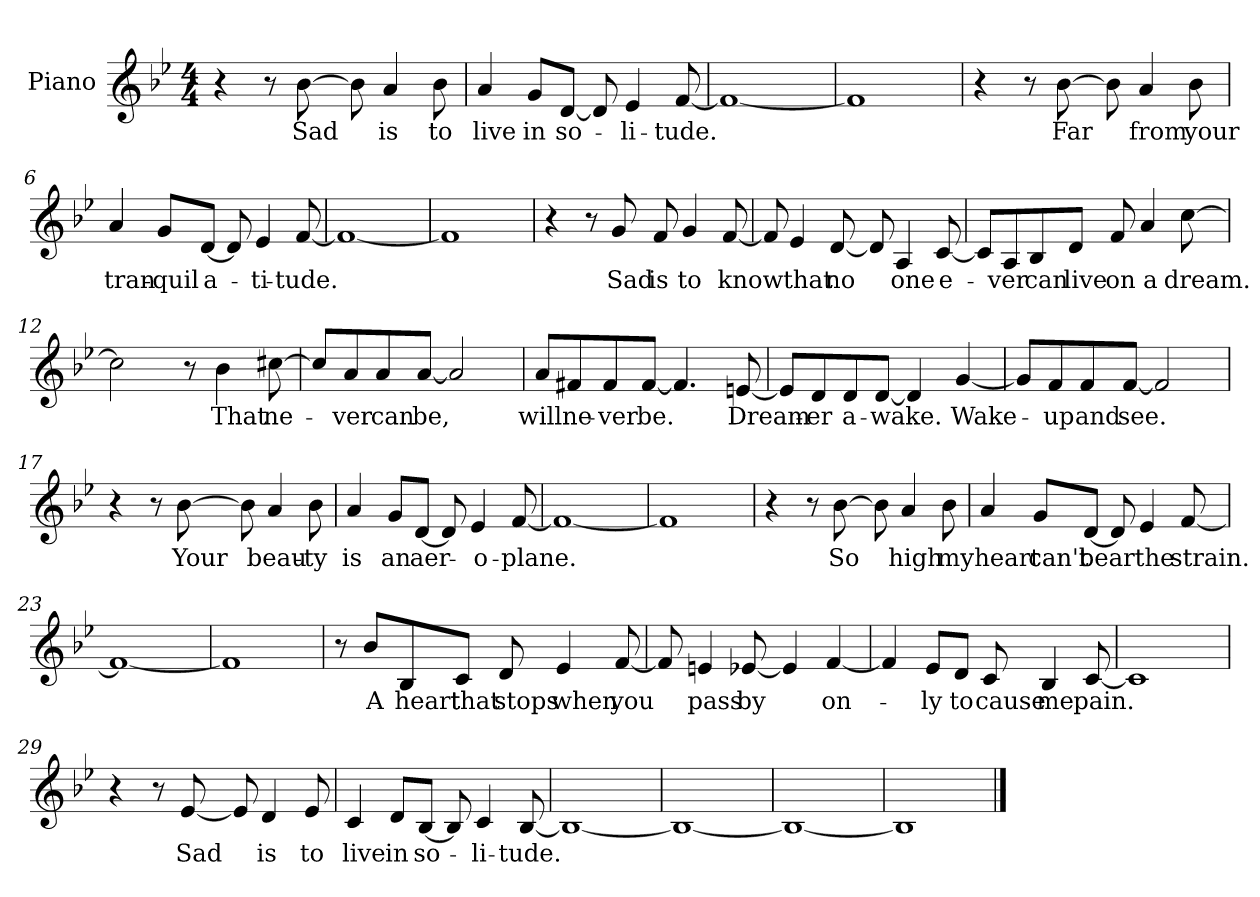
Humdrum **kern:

**kern	**text
*part1	*part1
*staff1	*staff1
*I"Piano	*
*I'Pno	*
*clefG2	*
*k[b-e-]	*
*B-:	*
*M4/4	*
=1	=1
4r	.
8r	.
[8b-\	Sad
8b-\]	.
4a/	is
8b-\	to
=2	=2
4a/	live
8g/L	in
[8d/J	so-
8d/]	.
4e-/	li-
[8f/	-tude.
=3	=3
1f_	.
=4	=4
1f]	.
=5	=5
4r	.
8r	.
[8b-\	Far
8b-\]	.
4a/	from
8b-\	your
=6	=6
4a/	tran-
8g/L	-quil
[8d/J	a-
8d/]	.
4e-/	ti-
[8f/	-tude.
!!LO:LB:g=z
=7	=7
1f_	.
=8	=8
1f]	.
=9	=9
4r	.
8r	.
8g/	Sad
8f/	is
4g/	to
[8f/	know
=10	=10
8f/]	.
4e-/	that
[8d/	no
8d/]	.
4A/	one
[8c/	e-
=11	=11
8c/L]	.
8A/	ver
8B-/	can
8d/J	live
8f/	on
4a/	a
[8cc\	dream.
!!LO:LB:g=z
=12	=12
2cc\]	.
8r	.
4b-\	That
[8cc#X\	ne-
=13	=13
8cc#/L]	.
8a/	ver
8a/	can
[8a/J	be,
2a/]	.
=14	=14
8a/L	will
8f#X/	ne-
8f#/	-ver
[8f#/J	be.
4.f#/]	.
[8en/	Dream-
=15	=15
8e/L]	.
8d/	er
8d/	a-
[8d/J	-wake.
4d/]	.
[4g/	Wake-
=16	=16
8g/L]	.
8f/	-up
8f/	and
[8f/J	see.
2f/]	.
!!LO:LB:g=z
=17	=17
4r	.
8r	.
[8b-\	Your
8b-\]	.
4a/	beau-
8b-\	-ty
=18	=18
4a/	is
8g/L	an
[8d/J	aer-
8d/]	.
4e-/	-o-
[8f/	-plane.
=19	=19
1f_	.
=20	=20
1f]	.
=21	=21
4r	.
8r	.
[8b-\	So
8b-\]	.
4a/	high
8b-\	my
=22	=22
4a/	heart
8g/L	can't
[8d/J	bear
8d/]	.
4e-/	the
[8f/	strain.
!!LO:LB:g=z
=23	=23
1f_	.
=24	=24
1f]	.
=25	=25
8r	.
8b-/L	A
8B-/	heart
8c/J	that
8d/	stops
4e-/	when
[8f/	you
=26	=26
8f/]	.
4en/	pass
[8e-X/	by
4e-/]	.
[4f/	on-
=27	=27
4f/]	.
8e-/L	ly
8d/J	to
8c/	cause
4B-/	me
[8c/	pain.
=28	=28
1c]	.
!!LO:LB:g=z
=29	=29
4r	.
8r	.
[8e-/	Sad
8e-/]	.
4d/	is
8e-/	to
=30	=30
4c/	live
8d/L	in
[8B-/J	so-
8B-/]	.
4c/	li-
[8B-/	-tude.
=31	=31
1B-_	.
=32	=32
1B-_	.
=33	=33
1B-_	.
=34	=34
1B-]	.
==	==
*-	*-
